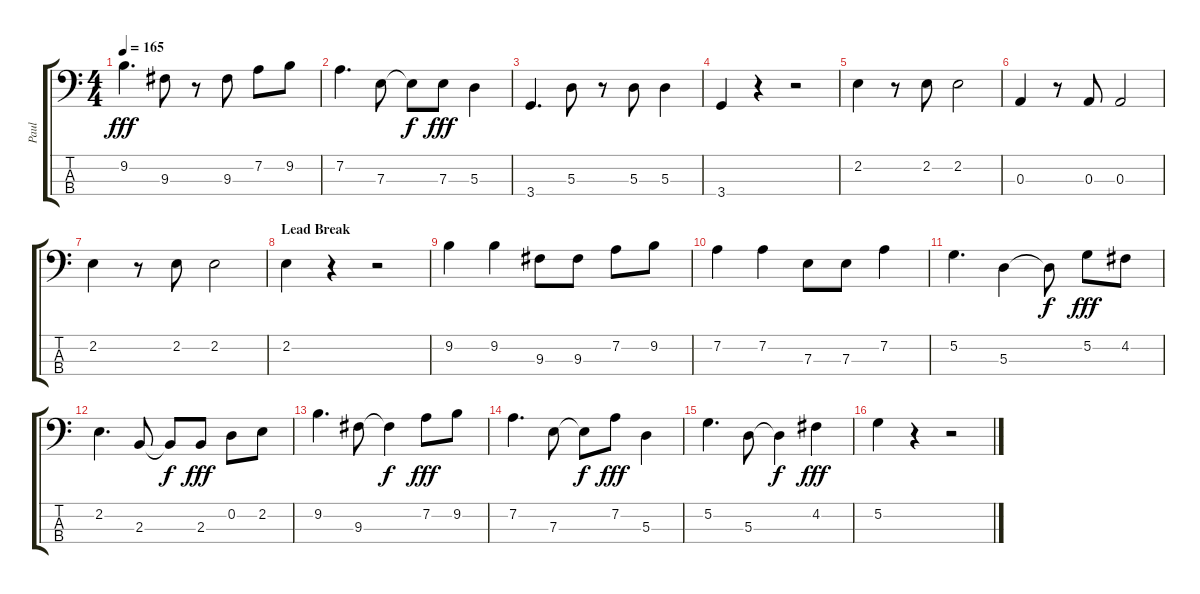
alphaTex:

\track ("Paul" "Paul") {instrument electricbasspick}
\staff {score tabs}
\tuning (G2 D2 A1 E1) {hide}
\ts (4 4)
\tempo 165
\clef f4
\ks c
9.2.4{d dy fff} 9.3.8 r.8 9.3.8 7.2.8 9.2.8 |
7.2.4{d} 7.3.8 7.3{t}.8{dy f} 7.3.8{dy fff} 5.3.4 |
3.4.4{d} 5.3.8 r.8 5.3.8 5.3.4 |
3.4.4 r.4 r.2 |
2.2.4 r.8 2.2.8 2.2.2 |
0.3.4 r.8 0.3.8 0.3.2 |
2.2.4 r.8 2.2.8 2.2.2 |
\section ("" "Lead Break")
2.2.4 r.4 r.2 |
9.2.4 9.2.4 9.3.8 9.3.8 7.2.8 9.2.8 |
7.2.4 7.2.4 7.3.8 7.3.8 7.2.4 |
5.2.4{d} 5.3.4 5.3{t}.8{dy f} 5.2.8{dy fff} 4.2.8 |
2.2.4{d} 2.3.8 2.3{t}.8{dy f} 2.3.8{dy fff} 0.2.8 2.2.8 |
9.2.4{d} 9.3.8 9.3{t}.4{dy f} 7.2.8{dy fff} 9.2.8 |
7.2.4{d} 7.3.8 7.3{t}.8{dy f} 7.2.8{dy fff} 5.3.4 |
5.2.4{d} 5.3.8 5.3{t}.4{dy f} 4.2.4{dy fff} |
5.2.4 r.4 r.2
